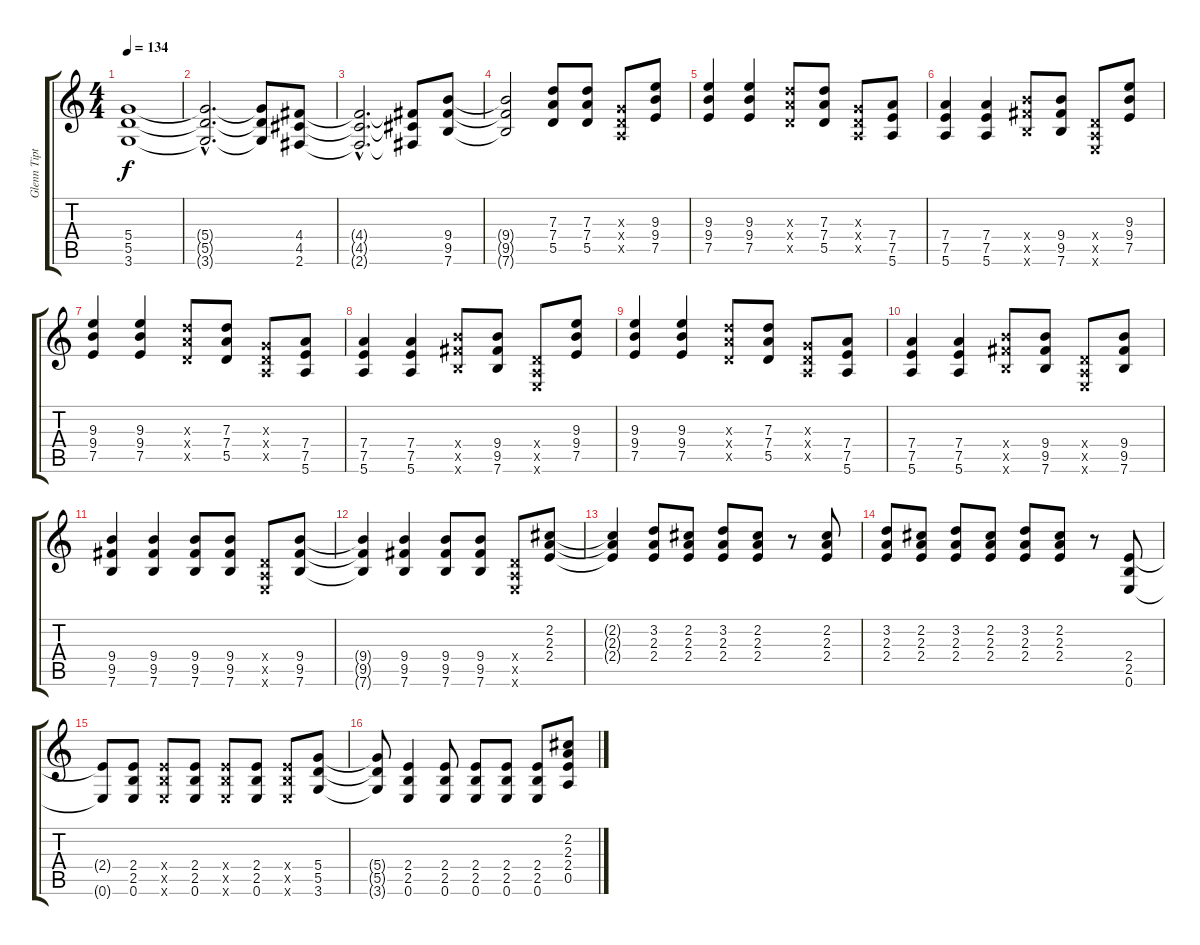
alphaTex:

\track ("Glenn Tipton" "Glenn Tipt") {instrument distortionguitar}
\staff {score tabs}
\tuning (E4 B3 G3 D3 A2 E2) {hide}
\ts (4 4)
\tempo 134
\clef g2
\ks c
(5.4{t} 5.5{t} 3.6{t}).1{dy f} |
(5.4{hac t} 5.5{hac t} 3.6{hac t}).2{d} (5.4{t} 5.5{t} 3.6{t}).8 (4.4 4.5 2.6).8 |
(4.4{hac t} 4.5{hac t} 2.6{hac t}).2{d} (4.4{t} 4.5{t} 2.6{t}).8 (9.4 9.5 7.6).8 |
(9.4{t} 9.5{t} 7.6{t}).2 (7.3 7.4 5.5).8 (7.3 7.4 5.5).8 (0.3{x} 0.4{x} 0.5{x}).8 (9.3 9.4 7.5).8 |
(9.3 9.4 7.5).4 (9.3 9.4 7.5).4 (7.3{x} 7.4{x} 5.5{x}).8 (7.3 7.4 5.5).8 (0.3{x} 0.4{x} 0.5{x}).8 (7.4 7.5 5.6).8 |
(7.4 7.5 5.6).4 (7.4 7.5 5.6).4 (9.4{x} 9.5{x} 7.6{x}).8 (9.4 9.5 7.6).8 (0.4{x} 0.5{x} 0.6{x}).8 (9.3 9.4 7.5).8 |
(9.3 9.4 7.5).4 (9.3 9.4 7.5).4 (7.3{x} 7.4{x} 5.5{x}).8 (7.3 7.4 5.5).8 (0.3{x} 0.4{x} 0.5{x}).8 (7.4 7.5 5.6).8 |
(7.4 7.5 5.6).4 (7.4 7.5 5.6).4 (9.4{x} 9.5{x} 7.6{x}).8 (9.4 9.5 7.6).8 (0.4{x} 0.5{x} 0.6{x}).8 (9.3 9.4 7.5).8 |
(9.3 9.4 7.5).4 (9.3 9.4 7.5).4 (7.3{x} 7.4{x} 5.5{x}).8 (7.3 7.4 5.5).8 (0.3{x} 0.4{x} 0.5{x}).8 (7.4 7.5 5.6).8 |
(7.4 7.5 5.6).4 (7.4 7.5 5.6).4 (9.4{x} 9.5{x} 7.6{x}).8 (9.4 9.5 7.6).8 (0.4{x} 0.5{x} 0.6{x}).8 (9.4 9.5 7.6).8 |
(9.4 9.5 7.6).4 (9.4 9.5 7.6).4 (9.4 9.5 7.6).8 (9.4 9.5 7.6).8 (0.4{x} 0.5{x} 0.6{x}).8 (9.4 9.5 7.6).8 |
(9.4{t} 9.5{t} 7.6{t}).4 (9.4 9.5 7.6).4 (9.4 9.5 7.6).8 (9.4 9.5 7.6).8 (0.4{x} 0.5{x} 0.6{x}).8 (2.2 2.3 2.4).8 |
(2.2{t} 2.3{t} 2.4{t}).4 (3.2 2.3 2.4).8 (2.2 2.3 2.4).8 (3.2 2.3 2.4).8 (2.2 2.3 2.4).8 r.8 (2.2 2.3 2.4).8 |
(3.2 2.3 2.4).8 (2.2 2.3 2.4).8 (3.2 2.3 2.4).8 (2.2 2.3 2.4).8 (3.2 2.3 2.4).8 (2.2 2.3 2.4).8 r.8 (2.4 2.5 0.6).8 |
(2.4{t} 0.6{t}).8 (2.4 2.5 0.6).8 (2.4{x} 2.5{x} 0.6{x}).8 (2.4 2.5 0.6).8 (2.4{x} 2.5{x} 0.6{x}).8 (2.4 2.5 0.6).8 (2.4{x} 2.5{x} 0.6{x}).8 (5.4 5.5 3.6).8 |
(5.4{t} 5.5{t} 3.6{t}).8 (2.4 2.5 0.6).4 (2.4 2.5 0.6).8 (2.4 2.5 0.6).8 (2.4 2.5 0.6).8 (2.4 2.5 0.6).8 (2.2 2.3 2.4 0.5).8
